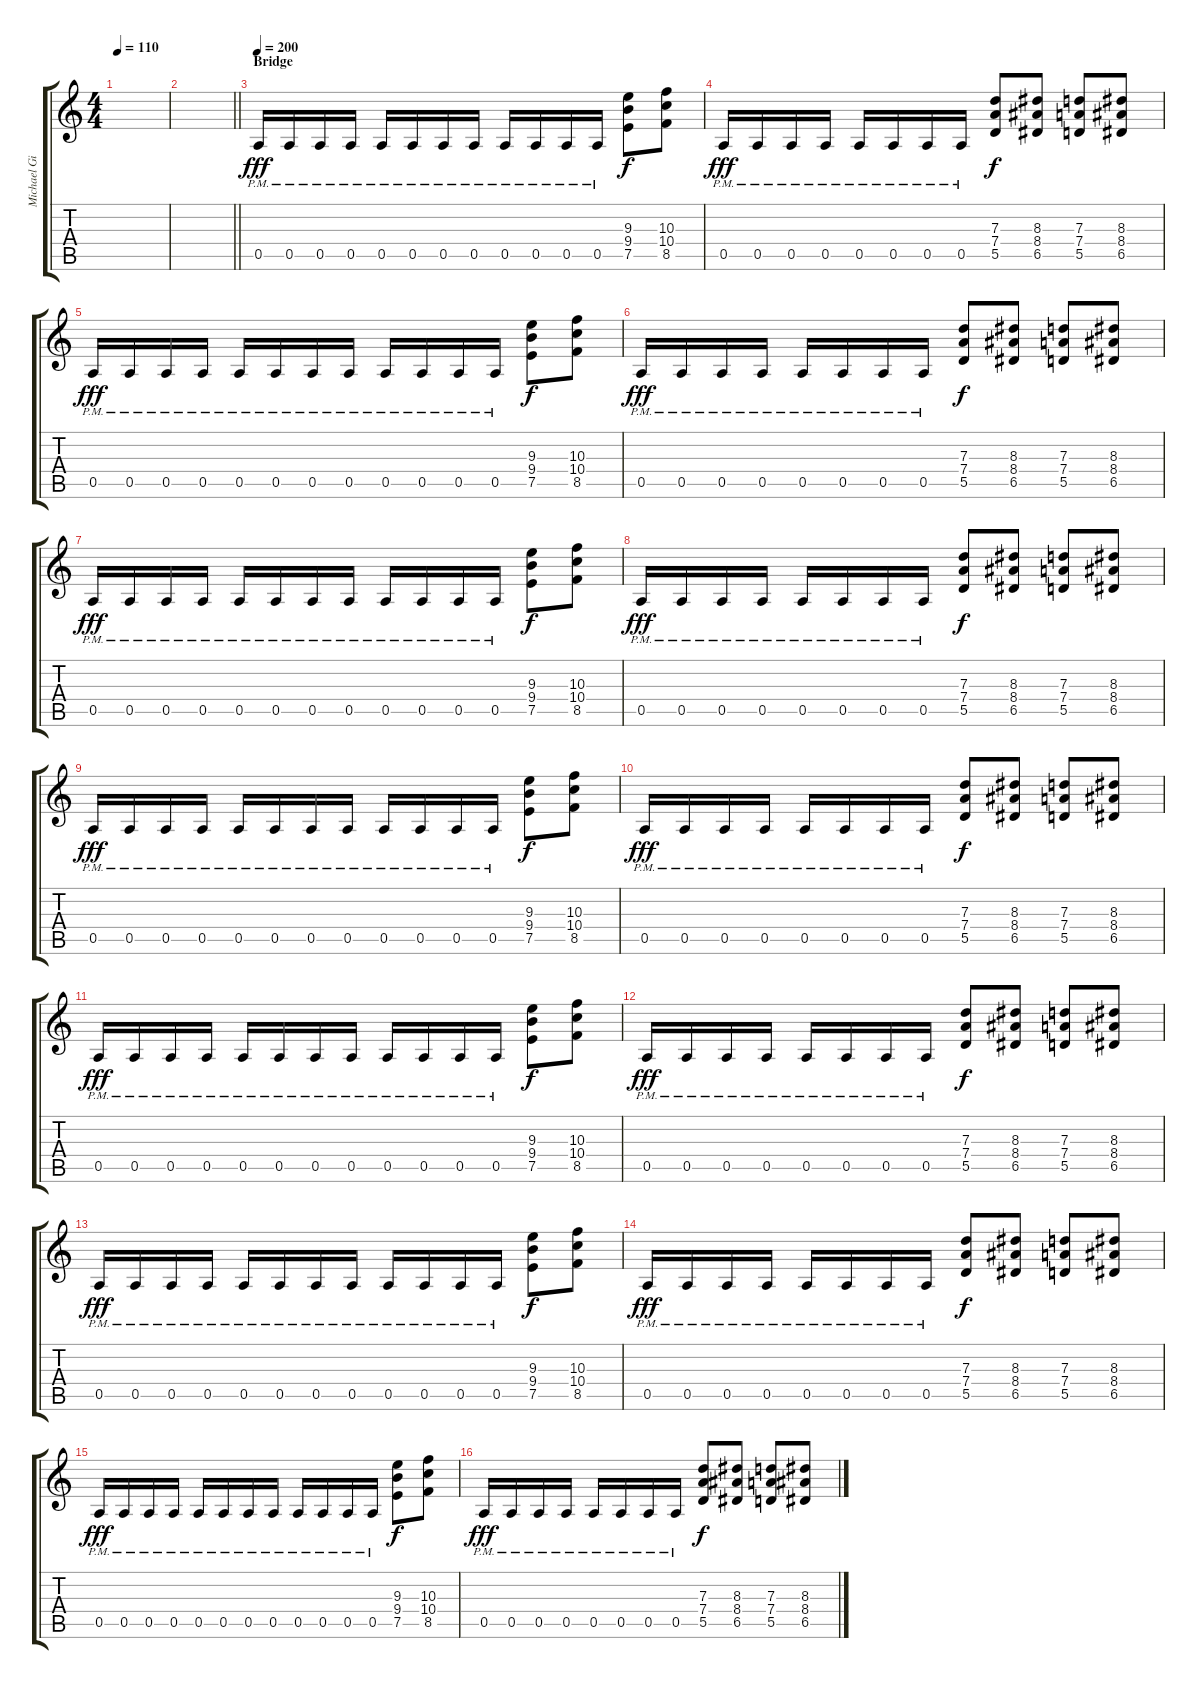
\track ("Michael Gilbert" "Michael Gi") {instrument distortionguitar}
\staff {score tabs}
\tuning (E4 B3 G3 D3 A2 E2) {hide}
\ts (4 4)
\tempo 110
\clef g2
\ks c
|
\barLineRight lightlight
|
\section ("" "Bridge")
\tempo 200
0.5{pm}.16{dy fff} 0.5{pm}.16 0.5{pm}.16 0.5{pm}.16 0.5{pm}.16 0.5{pm}.16 0.5{pm}.16 0.5{pm}.16 0.5{pm}.16 0.5{pm}.16 0.5{pm}.16 0.5{pm}.16 (9.3 9.4 7.5).8{dy f} (10.3 10.4 8.5).8 |
0.5{pm}.16{dy fff} 0.5{pm}.16 0.5{pm}.16 0.5{pm}.16 0.5{pm}.16 0.5{pm}.16 0.5{pm}.16 0.5{pm}.16 (7.3 7.4 5.5).8{dy f} (8.3 8.4 6.5).8 (7.3 7.4 5.5).8 (8.3 8.4 6.5).8 |
0.5{pm}.16{dy fff} 0.5{pm}.16 0.5{pm}.16 0.5{pm}.16 0.5{pm}.16 0.5{pm}.16 0.5{pm}.16 0.5{pm}.16 0.5{pm}.16 0.5{pm}.16 0.5{pm}.16 0.5{pm}.16 (9.3 9.4 7.5).8{dy f} (10.3 10.4 8.5).8 |
0.5{pm}.16{dy fff} 0.5{pm}.16 0.5{pm}.16 0.5{pm}.16 0.5{pm}.16 0.5{pm}.16 0.5{pm}.16 0.5{pm}.16 (7.3 7.4 5.5).8{dy f} (8.3 8.4 6.5).8 (7.3 7.4 5.5).8 (8.3 8.4 6.5).8 |
0.5{pm}.16{dy fff} 0.5{pm}.16 0.5{pm}.16 0.5{pm}.16 0.5{pm}.16 0.5{pm}.16 0.5{pm}.16 0.5{pm}.16 0.5{pm}.16 0.5{pm}.16 0.5{pm}.16 0.5{pm}.16 (9.3 9.4 7.5).8{dy f} (10.3 10.4 8.5).8 |
0.5{pm}.16{dy fff} 0.5{pm}.16 0.5{pm}.16 0.5{pm}.16 0.5{pm}.16 0.5{pm}.16 0.5{pm}.16 0.5{pm}.16 (7.3 7.4 5.5).8{dy f} (8.3 8.4 6.5).8 (7.3 7.4 5.5).8 (8.3 8.4 6.5).8 |
0.5{pm}.16{dy fff} 0.5{pm}.16 0.5{pm}.16 0.5{pm}.16 0.5{pm}.16 0.5{pm}.16 0.5{pm}.16 0.5{pm}.16 0.5{pm}.16 0.5{pm}.16 0.5{pm}.16 0.5{pm}.16 (9.3 9.4 7.5).8{dy f} (10.3 10.4 8.5).8 |
0.5{pm}.16{dy fff} 0.5{pm}.16 0.5{pm}.16 0.5{pm}.16 0.5{pm}.16 0.5{pm}.16 0.5{pm}.16 0.5{pm}.16 (7.3 7.4 5.5).8{dy f} (8.3 8.4 6.5).8 (7.3 7.4 5.5).8 (8.3 8.4 6.5).8 |
0.5{pm}.16{dy fff} 0.5{pm}.16 0.5{pm}.16 0.5{pm}.16 0.5{pm}.16 0.5{pm}.16 0.5{pm}.16 0.5{pm}.16 0.5{pm}.16 0.5{pm}.16 0.5{pm}.16 0.5{pm}.16 (9.3 9.4 7.5).8{dy f} (10.3 10.4 8.5).8 |
0.5{pm}.16{dy fff} 0.5{pm}.16 0.5{pm}.16 0.5{pm}.16 0.5{pm}.16 0.5{pm}.16 0.5{pm}.16 0.5{pm}.16 (7.3 7.4 5.5).8{dy f} (8.3 8.4 6.5).8 (7.3 7.4 5.5).8 (8.3 8.4 6.5).8 |
0.5{pm}.16{dy fff} 0.5{pm}.16 0.5{pm}.16 0.5{pm}.16 0.5{pm}.16 0.5{pm}.16 0.5{pm}.16 0.5{pm}.16 0.5{pm}.16 0.5{pm}.16 0.5{pm}.16 0.5{pm}.16 (9.3 9.4 7.5).8{dy f} (10.3 10.4 8.5).8 |
0.5{pm}.16{dy fff} 0.5{pm}.16 0.5{pm}.16 0.5{pm}.16 0.5{pm}.16 0.5{pm}.16 0.5{pm}.16 0.5{pm}.16 (7.3 7.4 5.5).8{dy f} (8.3 8.4 6.5).8 (7.3 7.4 5.5).8 (8.3 8.4 6.5).8 |
0.5{pm}.16{dy fff} 0.5{pm}.16 0.5{pm}.16 0.5{pm}.16 0.5{pm}.16 0.5{pm}.16 0.5{pm}.16 0.5{pm}.16 0.5{pm}.16 0.5{pm}.16 0.5{pm}.16 0.5{pm}.16 (9.3 9.4 7.5).8{dy f} (10.3 10.4 8.5).8 |
0.5{pm}.16{dy fff} 0.5{pm}.16 0.5{pm}.16 0.5{pm}.16 0.5{pm}.16 0.5{pm}.16 0.5{pm}.16 0.5{pm}.16 (7.3 7.4 5.5).8{dy f} (8.3 8.4 6.5).8 (7.3 7.4 5.5).8 (8.3 8.4 6.5).8
